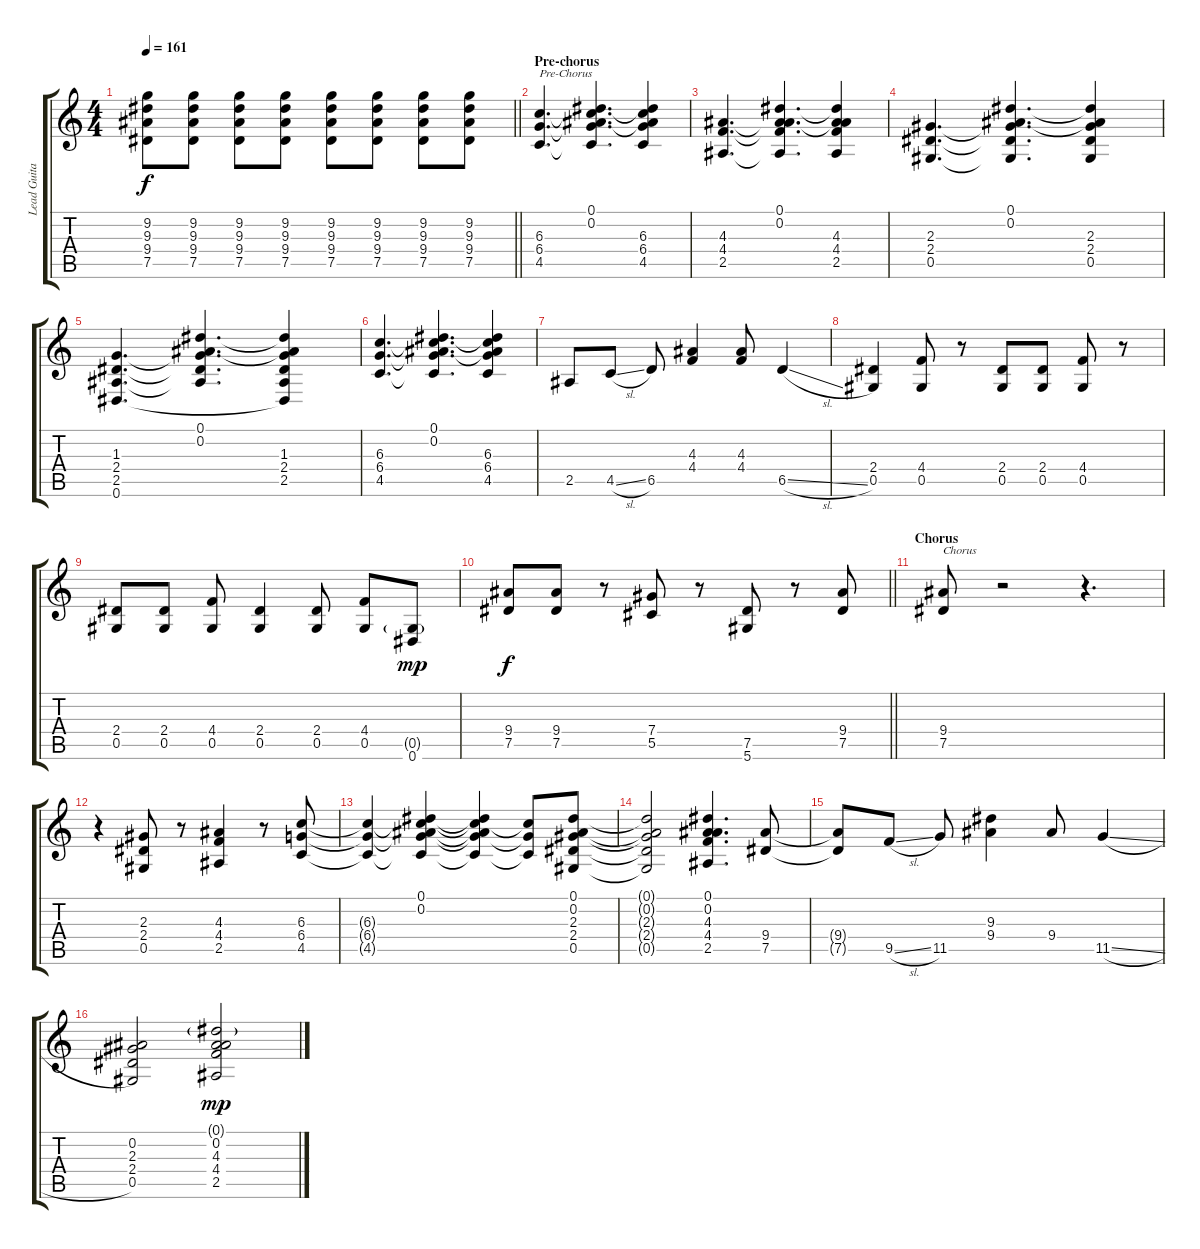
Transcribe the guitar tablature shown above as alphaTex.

\track ("Lead Guitar" "Lead Guita") {instrument overdrivenguitar}
\staff {score tabs}
\tuning (Eb4 Bb3 Gb3 Db3 Ab2 Eb2) {hide}
\ts (4 4)
\tempo 161
\clef g2
\barLineRight lightlight
\ks c
(9.2 9.3 9.4 7.5).8{dy f} (9.2 9.3 9.4 7.5).8 (9.2 9.3 9.4 7.5).8 (9.2 9.3 9.4 7.5).8 (9.2 9.3 9.4 7.5).8 (9.2 9.3 9.4 7.5).8 (9.2 9.3 9.4 7.5).8 (9.2 9.3 9.4 7.5).8 |
\section ("" "Pre-chorus")
(6.3 6.4 4.5).4{d txt "Pre-Chorus"} (0.1 0.2 6.3{t} 6.4{t} 4.5{t}).4{d} (0.1{t} 0.2{t} 6.3 6.4 4.5).4 |
(4.3 4.4 2.5).4{d} (0.1 0.2 4.3{t} 4.4{t} 2.5{t}).4{d} (0.1{t} 0.2{t} 4.3 4.4 2.5).4 |
(2.3 2.4 0.5).4{d} (0.1 0.2 2.3{t} 2.4{t} 0.5{t}).4{d} (0.1{t} 0.2{t} 2.3 2.4 0.5).4 |
(1.3 2.4 2.5 0.6).4{d} (0.1 0.2 1.3{t} 2.4{t} 2.5{t}).4{d} (0.1{t} 0.2{t} 1.3 2.4 2.5 0.6{t}).4 |
(6.3 6.4 4.5).4{d} (0.1 0.2 6.3{t} 6.4{t} 4.5{t}).4{d} (0.1{t} 0.2{t} 6.3 6.4 4.5).4 |
2.5.8 4.5{sl}.8 6.5.8 (4.3 4.4).4 (4.3 4.4).8 6.5{sl}.4 |
(2.4 0.5).4 (4.4 0.5).8 r.8 (2.4 0.5).8 (2.4 0.5).8 (4.4 0.5).8 r.8 |
(2.4 0.5).8 (2.4 0.5).8 (4.4 0.5).8 (2.4 0.5).4 (2.4 0.5).8 (4.4 0.5).8 (0.5{g} 0.6).8{dy mp} |
\barLineRight lightlight
(9.4 7.5).8{dy f} (9.4 7.5).8 r.8 (7.4 5.5).8 r.8 (7.5 5.6).8 r.8 (9.4 7.5).8 |
\section ("" "Chorus")
(9.4 7.5).8{txt "Chorus"} r.2 r.4{d} |
r.4 (2.3 2.4 0.5).8 r.8 (4.3 4.4 2.5).4 r.8 (6.3 6.4 4.5).8 |
(6.3{t} 6.4{t} 4.5{t}).4 (0.1 0.2 6.3{t} 6.4{t} 4.5{t}).4 (0.1{t} 0.2{t} 6.3{t} 6.4{t} 4.5{t}).4 (6.3{t} 6.4{t} 4.5{t}).8 (0.1 0.2 2.3 2.4 0.5).8 |
(0.1{t} 0.2{t} 2.3{t} 2.4{t} 0.5{t}).2 (0.1 0.2 4.3 4.4 2.5).4{d} (9.4 7.5).8 |
(9.4{t} 7.5{t}).8 9.5{sl}.8 11.5.8 (9.3 9.4).4 9.4.8 11.5{sl}.4 |
(0.2 2.3 2.4 0.5).2 (0.1{g} 0.2 4.3 4.4 2.5).2{dy mp}
